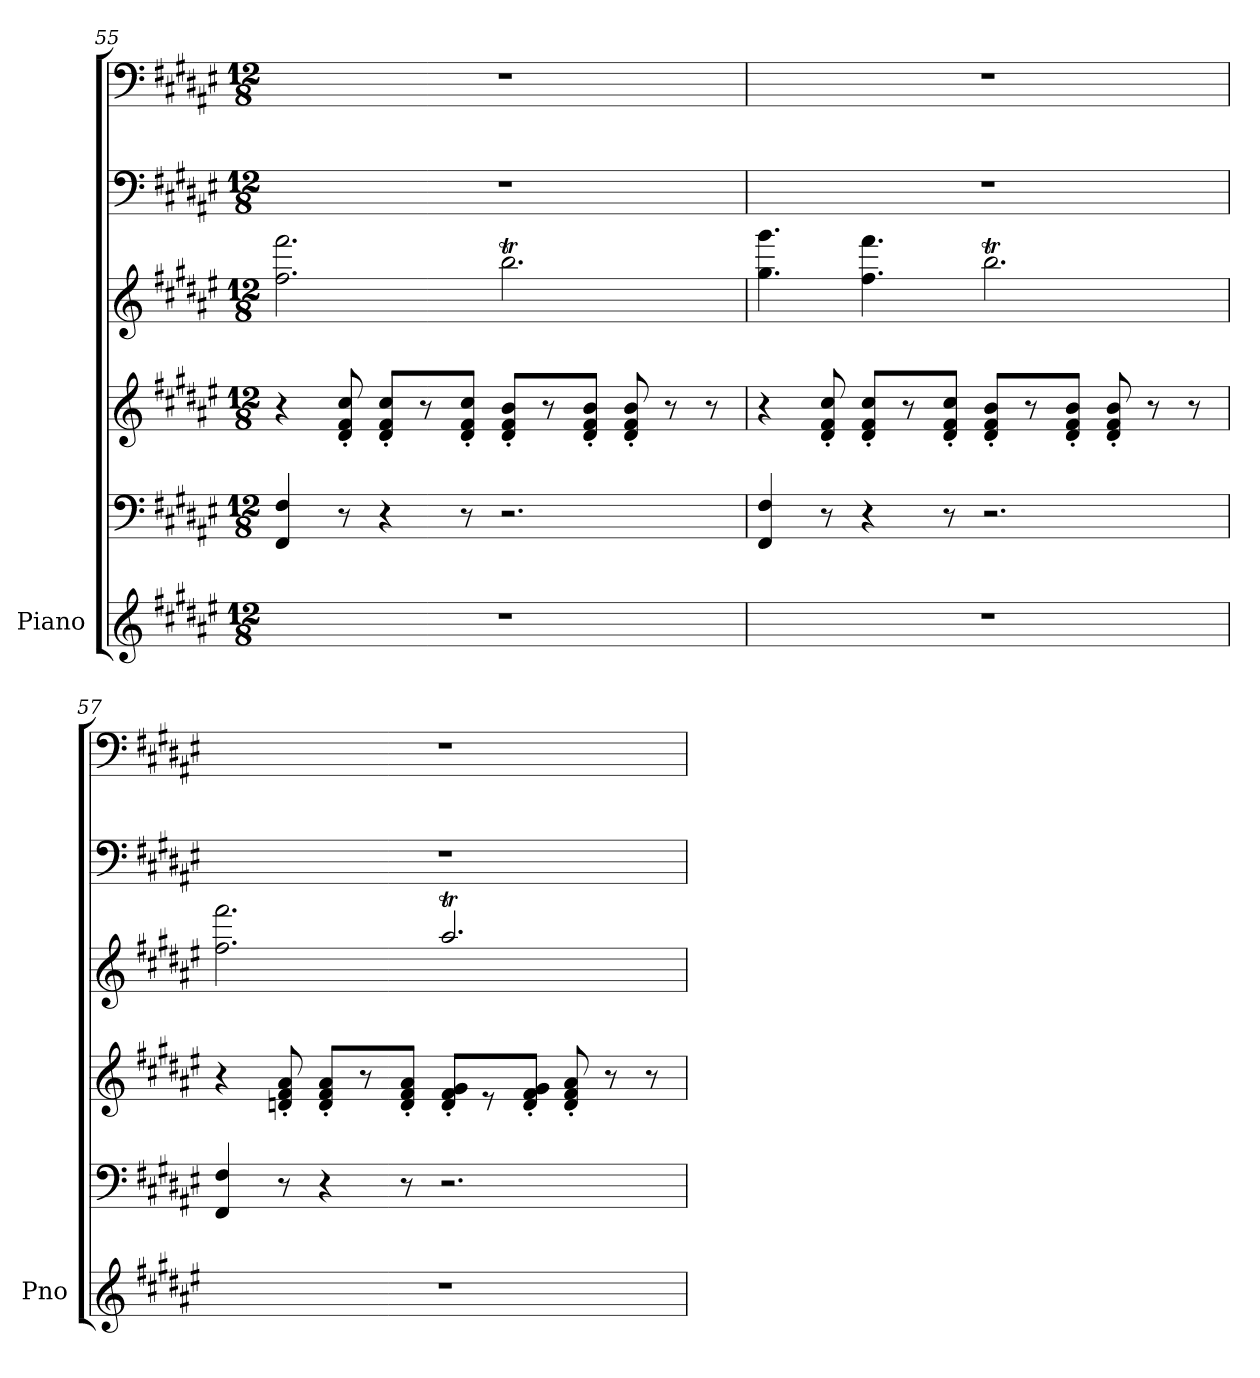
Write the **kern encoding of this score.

**kern	**kern	**kern	**kern	**kern	**kern
*part1	*part1	*part1	*part1	*part1	*part1
*staff6	*staff5	*staff4	*staff3	*staff2	*staff1
*I"Piano	*	*	*	*	*
*I'Pno	*	*	*	*	*
!!LO:LB:g=z
*clefG2	*clefF4	*clefG2	*clefG2	*clefF4	*clefF4
*k[f#c#g#d#a#e#]	*k[f#c#g#d#a#e#]	*k[f#c#g#d#a#e#]	*k[f#c#g#d#a#e#]	*k[f#c#g#d#a#e#]	*k[f#c#g#d#a#e#]
*M12/8	*M12/8	*M12/8	*M12/8	*M12/8	*M12/8
*MM160	*MM160	*MM160	*MM160	*MM160	*MM160
=55	=55	=55	=55	=55	=55
1.r	4FF#/ 4F#/	4r	2.ff#\ 2.fff#\	1.r	1.r
.	8r	8d#/' 8f#/' 8cc#/'	.	.	.
.	4r	8d#/' 8f#/' 8cc#/'L	.	.	.
.	.	8r	.	.	.
.	8r	8d#/' 8f#/' 8cc#/'J	.	.	.
*	*	*	*	*	*MM150
.	2.r	8d#/' 8f#/' 8b/'L	2.bbT\	.	.
.	.	8r	.	.	.
.	.	8d#/' 8f#/' 8b/'J	.	.	.
*	*	*	*	*	*MM140
.	.	8d#/' 8f#/' 8b/'	.	.	.
.	.	8r	.	.	.
.	.	8r	.	.	.
=56	=56	=56	=56	=56	=56
*	*	*	*	*	*MM160
1.r	4FF#/ 4F#/	4r	4.gg#\ 4.ggg#\	1.r	1.r
.	8r	8d#/' 8f#/' 8cc#/'	.	.	.
.	4r	8d#/' 8f#/' 8cc#/'L	4.ff#\ 4.fff#\	.	.
.	.	8r	.	.	.
.	8r	8d#/' 8f#/' 8cc#/'J	.	.	.
*	*	*	*	*	*MM150
.	2.r	8d#/' 8f#/' 8b/'L	2.bbT\	.	.
.	.	8r	.	.	.
.	.	8d#/' 8f#/' 8b/'J	.	.	.
*	*	*	*	*	*MM140
.	.	8d#/' 8f#/' 8b/'	.	.	.
.	.	8r	.	.	.
.	.	8r	.	.	.
=57	=57	=57	=57	=57	=57
*	*	*	*	*	*MM160
1.r	4FF#/ 4F#/	4r	2.ff#\ 2.fff#\	1.r	1.r
.	8r	8dn/' 8f#/' 8a#/'	.	.	.
.	4r	8d/' 8f#/' 8a#/'L	.	.	.
.	.	8r	.	.	.
.	8r	8d/' 8f#/' 8a#/'J	.	.	.
*	*	*	*	*	*MM150
.	2.r	8d/' 8f#/' 8g#/'L	2.aa#t/	.	.
.	.	8r	.	.	.
.	.	8d/' 8f#/' 8g#/'J	.	.	.
*	*	*	*	*	*MM140
.	.	8d/' 8f#/' 8a#/'	.	.	.
*	*	*	*	*	*MM130
.	.	8r	.	.	.
*	*	*	*	*	*MM120
.	.	8r	.	.	.
=	=	=	=	=	=
*-	*-	*-	*-	*-	*-
